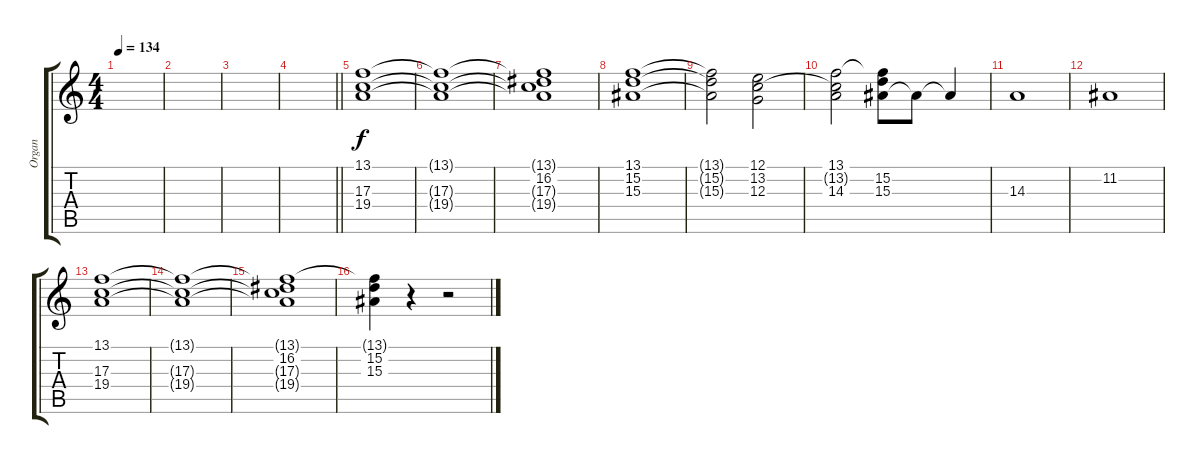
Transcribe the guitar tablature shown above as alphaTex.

\track ("Organ" "Organ") {instrument drawbarorgan}
\staff {score tabs}
\tuning (E4 B3 G3 D3 A2 E2) {hide}
\ts (4 4)
\tempo 134
\clef g2
\ks c
|
|
|
\barLineRight lightlight
|
(13.1 17.3 19.4).1 |
(13.1{t} 17.3{t} 19.4{t}).1 |
(13.1{t} 16.2 17.3{t} 19.4{t}).1 |
(13.1 15.2 15.3).1 |
(13.1{t} 15.2{t} 15.3{t}).2 (12.1 13.2 12.3).2 |
(13.1 13.2{t} 14.3).2 (13.1{t} 15.2 15.3).8 15.3{t}.8 15.3{t}.4 |
14.3.1 |
11.2.1 |
(13.1 17.3 19.4).1 |
(13.1{t} 17.3{t} 19.4{t}).1 |
(13.1{t} 16.2 17.3{t} 19.4{t}).1 |
(13.1{t} 15.2 15.3).4 r.4 r.2
